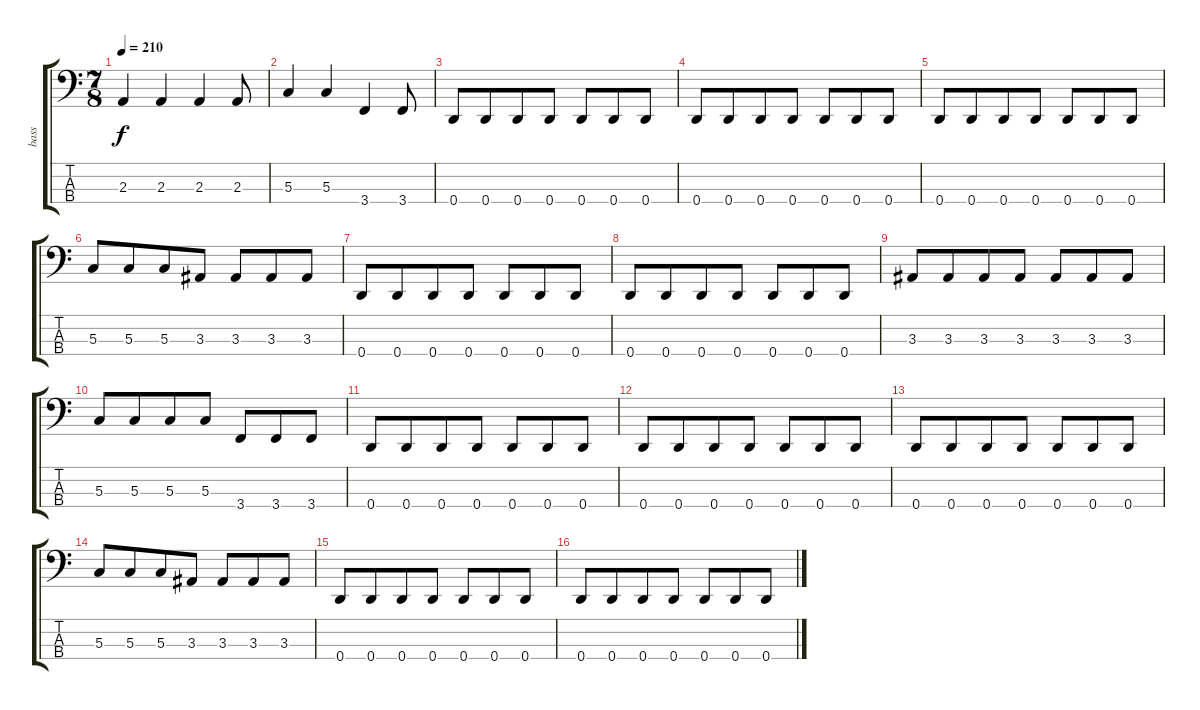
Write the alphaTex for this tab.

\track ("bass" "bass") {instrument electricbasspick}
\staff {score tabs}
\tuning (F2 C2 G1 D1) {hide}
\ts (7 8)
\tempo 210
\clef f4
\ks c
2.3.4{dy f} 2.3.4 2.3.4 2.3.8 |
5.3.4 5.3.4 3.4.4 3.4.8 |
0.4.8 0.4.8 0.4.8 0.4.8 0.4.8 0.4.8 0.4.8 |
0.4.8 0.4.8 0.4.8 0.4.8 0.4.8 0.4.8 0.4.8 |
0.4.8 0.4.8 0.4.8 0.4.8 0.4.8 0.4.8 0.4.8 |
5.3.8 5.3.8 5.3.8 3.3.8 3.3.8 3.3.8 3.3.8 |
0.4.8 0.4.8 0.4.8 0.4.8 0.4.8 0.4.8 0.4.8 |
0.4.8 0.4.8 0.4.8 0.4.8 0.4.8 0.4.8 0.4.8 |
3.3.8 3.3.8 3.3.8 3.3.8 3.3.8 3.3.8 3.3.8 |
5.3.8 5.3.8 5.3.8 5.3.8 3.4.8 3.4.8 3.4.8 |
0.4.8 0.4.8 0.4.8 0.4.8 0.4.8 0.4.8 0.4.8 |
0.4.8 0.4.8 0.4.8 0.4.8 0.4.8 0.4.8 0.4.8 |
0.4.8 0.4.8 0.4.8 0.4.8 0.4.8 0.4.8 0.4.8 |
5.3.8 5.3.8 5.3.8 3.3.8 3.3.8 3.3.8 3.3.8 |
0.4.8 0.4.8 0.4.8 0.4.8 0.4.8 0.4.8 0.4.8 |
0.4.8 0.4.8 0.4.8 0.4.8 0.4.8 0.4.8 0.4.8
